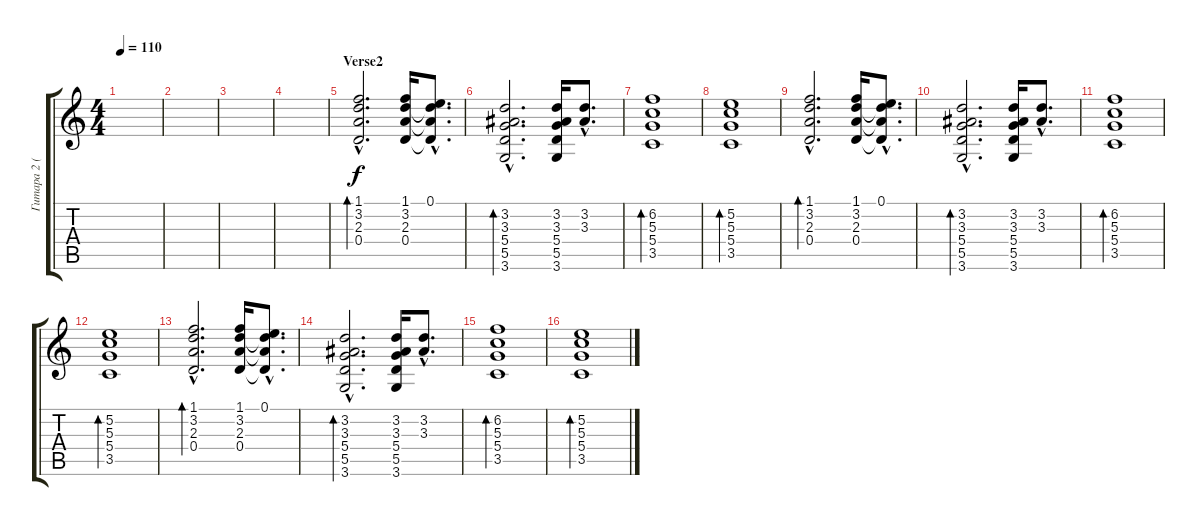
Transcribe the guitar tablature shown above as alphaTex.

\track ("Гитара 2 (соло)" "Гитара 2 (") {instrument electricguitarclean}
\staff {score tabs}
\tuning (E4 B3 G3 D3 A2 E2) {hide}
\ts (4 4)
\tempo 110
\clef g2
\ks c
|
|
|
|
\section ("" "Verse2")
(1.1{hac} 3.2{hac} 2.3{hac} 0.4{hac}).2{d bd 120} (1.1 3.2 2.3 0.4).16 (0.1{hac} 3.2{hac t} 2.3{hac t} 0.4{hac t}).8{d} |
(3.2{hac} 3.3{hac} 5.4{hac} 5.5{hac} 3.6{hac}).2{d bd 120} (3.2 3.3 5.4 5.5 3.6).16 (3.2{hac} 3.3{hac}).8{d} |
(6.2 5.3 5.4 3.5).1{bd 120} |
(5.2 5.3 5.4 3.5).1{bd 120} |
(1.1{hac} 3.2{hac} 2.3{hac} 0.4{hac}).2{d bd 120} (1.1 3.2 2.3 0.4).16 (0.1{hac} 3.2{hac t} 2.3{hac t} 0.4{hac t}).8{d} |
(3.2{hac} 3.3{hac} 5.4{hac} 5.5{hac} 3.6{hac}).2{d bd 120} (3.2 3.3 5.4 5.5 3.6).16 (3.2{hac} 3.3{hac}).8{d} |
(6.2 5.3 5.4 3.5).1{bd 120} |
(5.2 5.3 5.4 3.5).1{bd 120} |
(1.1{hac} 3.2{hac} 2.3{hac} 0.4{hac}).2{d bd 120} (1.1 3.2 2.3 0.4).16 (0.1{hac} 3.2{hac t} 2.3{hac t} 0.4{hac t}).8{d} |
(3.2{hac} 3.3{hac} 5.4{hac} 5.5{hac} 3.6{hac}).2{d bd 120} (3.2 3.3 5.4 5.5 3.6).16 (3.2{hac} 3.3{hac}).8{d} |
(6.2 5.3 5.4 3.5).1{bd 120} |
(5.2 5.3 5.4 3.5).1{bd 120}
